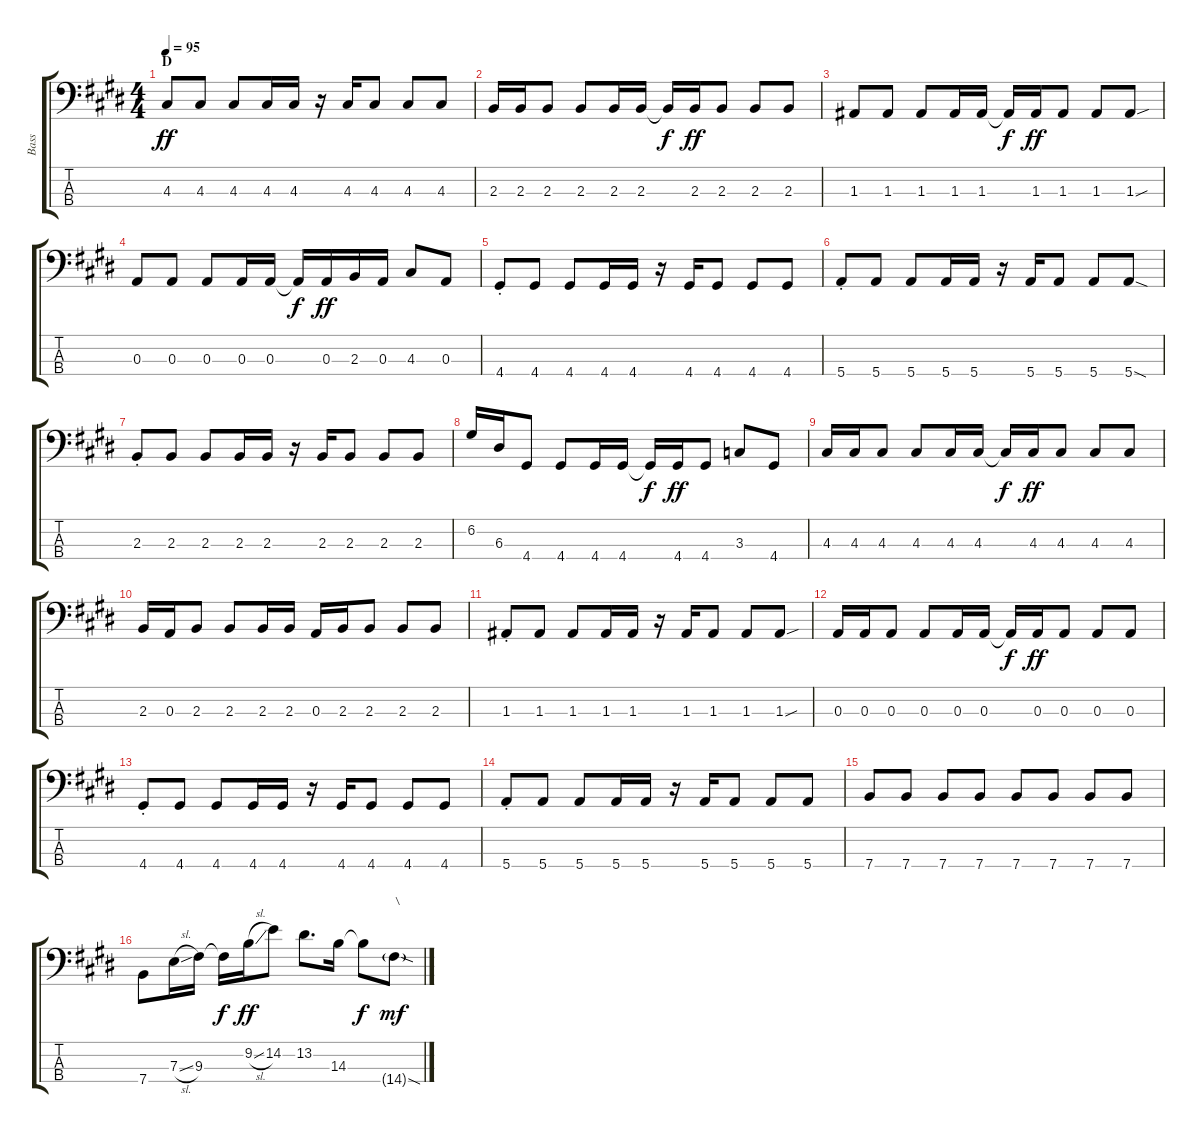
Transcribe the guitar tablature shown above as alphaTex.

\track ("Bass" "Bass") {instrument electricbassfinger}
\staff {score tabs}
\tuning (G2 D2 A1 E1) {hide}
\ts (4 4)
\section ("" "D")
\tempo 95
\clef f4
\ks e
4.3.8{dy ff} 4.3.8 4.3.8 4.3.16 4.3.16 r.16 4.3.16 4.3.8 4.3.8 4.3.8 |
2.3.16 2.3.16 2.3.8 2.3.8 2.3.16 2.3.16 2.3{t}.16{dy f} 2.3.16{dy ff} 2.3.8 2.3.8 2.3.8 |
1.3.8 1.3.8 1.3.8 1.3.16 1.3.16 1.3{t}.16{dy f} 1.3.16{dy ff} 1.3.8 1.3.8 1.3{sou}.8 |
0.3.8 0.3.8 0.3.8 0.3.16 0.3.16 0.3{t}.16{dy f} 0.3.16{dy ff} 2.3.16 0.3.16 4.3.8 0.3.8 |
4.4{st}.8 4.4.8 4.4.8 4.4.16 4.4.16 r.16 4.4.16 4.4.8 4.4.8 4.4.8 |
5.4{st}.8 5.4.8 5.4.8 5.4.16 5.4.16 r.16 5.4.16 5.4.8 5.4.8 5.4{sod}.8 |
2.3{st}.8 2.3.8 2.3.8 2.3.16 2.3.16 r.16 2.3.16 2.3.8 2.3.8 2.3.8 |
6.2.16 6.3.16 4.4.8 4.4.8 4.4.16 4.4.16 4.4{t}.16{dy f} 4.4.16{dy ff} 4.4.8 3.3.8 4.4.8 |
4.3.16 4.3.16 4.3.8 4.3.8 4.3.16 4.3.16 4.3{t}.16{dy f} 4.3.16{dy ff} 4.3.8 4.3.8 4.3.8 |
2.3.16 0.3.16 2.3.8 2.3.8 2.3.16 2.3.16 0.3.16 2.3.16 2.3.8 2.3.8 2.3.8 |
1.3{st}.8 1.3.8 1.3.8 1.3.16 1.3.16 r.16 1.3.16 1.3.8 1.3.8 1.3{sou}.8 |
0.3.16 0.3.16 0.3.8 0.3.8 0.3.16 0.3.16 0.3{t}.16{dy f} 0.3.16{dy ff} 0.3.8 0.3.8 0.3.8 |
4.4{st}.8 4.4.8 4.4.8 4.4.16 4.4.16 r.16 4.4.16 4.4.8 4.4.8 4.4.8 |
5.4{st}.8 5.4.8 5.4.8 5.4.16 5.4.16 r.16 5.4.16 5.4.8 5.4.8 5.4.8 |
7.4.8 7.4.8 7.4.8 7.4.8 7.4.8 7.4.8 7.4.8 7.4.8 |
7.4.8 7.3{sl}.16 9.3.16 9.3{t}.16{dy f} 9.2{sl}.16{dy ff} 14.2.8 13.2.8{d} 14.3.16 14.3{t}.8{dy f} 14.4{sod g}.8{txt "\\" dy mf}
